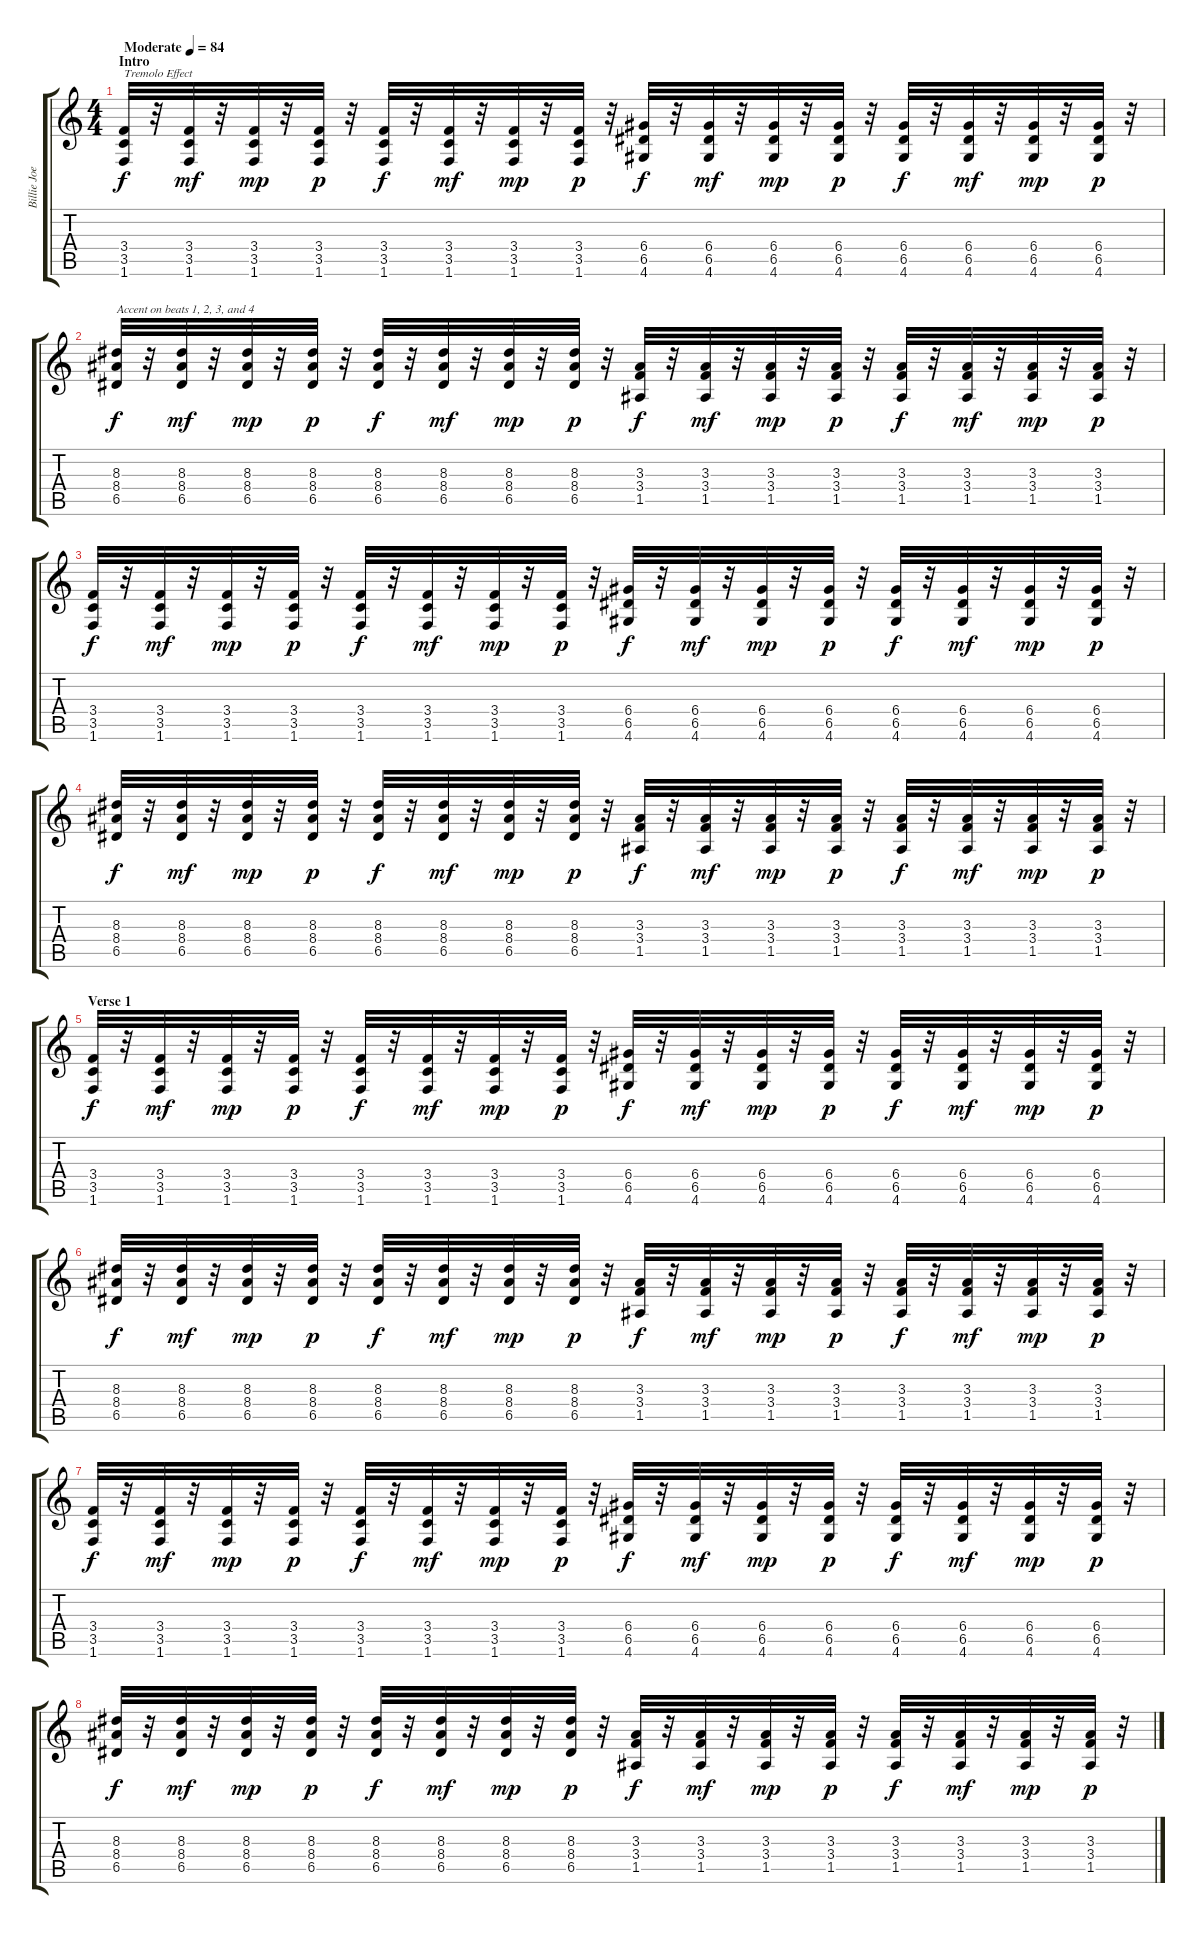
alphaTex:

\track ("Billie Joe Amrstrong - Rhythm 1" "Billie Joe") {instrument overdrivenguitar}
\staff {score tabs}
\tuning (E4 B3 G3 D3 A2 E2) {hide}
\ts (4 4)
\section ("" "Intro")
\tempo (84 "Moderate")
\clef g2
\ks c
(3.4 3.5 1.6).32{txt "Tremolo Effect" dy f instrument overdrivenguitar} r.32 (3.4 3.5 1.6).32{dy mf} r.32 (3.4 3.5 1.6).32{dy mp} r.32 (3.4 3.5 1.6).32{dy p} r.32 (3.4 3.5 1.6).32{dy f} r.32 (3.4 3.5 1.6).32{dy mf} r.32 (3.4 3.5 1.6).32{dy mp} r.32 (3.4 3.5 1.6).32{dy p} r.32 (6.4 6.5 4.6).32{dy f} r.32 (6.4 6.5 4.6).32{dy mf} r.32 (6.4 6.5 4.6).32{dy mp} r.32 (6.4 6.5 4.6).32{dy p} r.32 (6.4 6.5 4.6).32{dy f} r.32 (6.4 6.5 4.6).32{dy mf} r.32 (6.4 6.5 4.6).32{dy mp} r.32 (6.4 6.5 4.6).32{dy p} r.32 |
(8.3 8.4 6.5).32{txt "Accent on beats 1, 2, 3, and 4" dy f} r.32 (8.3 8.4 6.5).32{dy mf} r.32 (8.3 8.4 6.5).32{dy mp} r.32 (8.3 8.4 6.5).32{dy p} r.32 (8.3 8.4 6.5).32{dy f} r.32 (8.3 8.4 6.5).32{dy mf} r.32 (8.3 8.4 6.5).32{dy mp} r.32 (8.3 8.4 6.5).32{dy p} r.32 (3.3 3.4 1.5).32{dy f} r.32 (3.3 3.4 1.5).32{dy mf} r.32 (3.3 3.4 1.5).32{dy mp} r.32 (3.3 3.4 1.5).32{dy p} r.32 (3.3 3.4 1.5).32{dy f} r.32 (3.3 3.4 1.5).32{dy mf} r.32 (3.3 3.4 1.5).32{dy mp} r.32 (3.3 3.4 1.5).32{dy p} r.32 |
(3.4 3.5 1.6).32{dy f} r.32 (3.4 3.5 1.6).32{dy mf} r.32 (3.4 3.5 1.6).32{dy mp} r.32 (3.4 3.5 1.6).32{dy p} r.32 (3.4 3.5 1.6).32{dy f} r.32 (3.4 3.5 1.6).32{dy mf} r.32 (3.4 3.5 1.6).32{dy mp} r.32 (3.4 3.5 1.6).32{dy p} r.32 (6.4 6.5 4.6).32{dy f} r.32 (6.4 6.5 4.6).32{dy mf} r.32 (6.4 6.5 4.6).32{dy mp} r.32 (6.4 6.5 4.6).32{dy p} r.32 (6.4 6.5 4.6).32{dy f} r.32 (6.4 6.5 4.6).32{dy mf} r.32 (6.4 6.5 4.6).32{dy mp} r.32 (6.4 6.5 4.6).32{dy p} r.32 |
(8.3 8.4 6.5).32{dy f} r.32 (8.3 8.4 6.5).32{dy mf} r.32 (8.3 8.4 6.5).32{dy mp} r.32 (8.3 8.4 6.5).32{dy p} r.32 (8.3 8.4 6.5).32{dy f} r.32 (8.3 8.4 6.5).32{dy mf} r.32 (8.3 8.4 6.5).32{dy mp} r.32 (8.3 8.4 6.5).32{dy p} r.32 (3.3 3.4 1.5).32{dy f} r.32 (3.3 3.4 1.5).32{dy mf} r.32 (3.3 3.4 1.5).32{dy mp} r.32 (3.3 3.4 1.5).32{dy p} r.32 (3.3 3.4 1.5).32{dy f} r.32 (3.3 3.4 1.5).32{dy mf} r.32 (3.3 3.4 1.5).32{dy mp} r.32 (3.3 3.4 1.5).32{dy p} r.32 |
\section ("" "Verse 1")
(3.4 3.5 1.6).32{dy f} r.32 (3.4 3.5 1.6).32{dy mf} r.32 (3.4 3.5 1.6).32{dy mp} r.32 (3.4 3.5 1.6).32{dy p} r.32 (3.4 3.5 1.6).32{dy f} r.32 (3.4 3.5 1.6).32{dy mf} r.32 (3.4 3.5 1.6).32{dy mp} r.32 (3.4 3.5 1.6).32{dy p} r.32 (6.4 6.5 4.6).32{dy f} r.32 (6.4 6.5 4.6).32{dy mf} r.32 (6.4 6.5 4.6).32{dy mp} r.32 (6.4 6.5 4.6).32{dy p} r.32 (6.4 6.5 4.6).32{dy f} r.32 (6.4 6.5 4.6).32{dy mf} r.32 (6.4 6.5 4.6).32{dy mp} r.32 (6.4 6.5 4.6).32{dy p} r.32 |
(8.3 8.4 6.5).32{dy f} r.32 (8.3 8.4 6.5).32{dy mf} r.32 (8.3 8.4 6.5).32{dy mp} r.32 (8.3 8.4 6.5).32{dy p} r.32 (8.3 8.4 6.5).32{dy f} r.32 (8.3 8.4 6.5).32{dy mf} r.32 (8.3 8.4 6.5).32{dy mp} r.32 (8.3 8.4 6.5).32{dy p} r.32 (3.3 3.4 1.5).32{dy f} r.32 (3.3 3.4 1.5).32{dy mf} r.32 (3.3 3.4 1.5).32{dy mp} r.32 (3.3 3.4 1.5).32{dy p} r.32 (3.3 3.4 1.5).32{dy f} r.32 (3.3 3.4 1.5).32{dy mf} r.32 (3.3 3.4 1.5).32{dy mp} r.32 (3.3 3.4 1.5).32{dy p} r.32 |
(3.4 3.5 1.6).32{dy f} r.32 (3.4 3.5 1.6).32{dy mf} r.32 (3.4 3.5 1.6).32{dy mp} r.32 (3.4 3.5 1.6).32{dy p} r.32 (3.4 3.5 1.6).32{dy f} r.32 (3.4 3.5 1.6).32{dy mf} r.32 (3.4 3.5 1.6).32{dy mp} r.32 (3.4 3.5 1.6).32{dy p} r.32 (6.4 6.5 4.6).32{dy f} r.32 (6.4 6.5 4.6).32{dy mf} r.32 (6.4 6.5 4.6).32{dy mp} r.32 (6.4 6.5 4.6).32{dy p} r.32 (6.4 6.5 4.6).32{dy f} r.32 (6.4 6.5 4.6).32{dy mf} r.32 (6.4 6.5 4.6).32{dy mp} r.32 (6.4 6.5 4.6).32{dy p} r.32 |
(8.3 8.4 6.5).32{dy f} r.32 (8.3 8.4 6.5).32{dy mf} r.32 (8.3 8.4 6.5).32{dy mp} r.32 (8.3 8.4 6.5).32{dy p} r.32 (8.3 8.4 6.5).32{dy f} r.32 (8.3 8.4 6.5).32{dy mf} r.32 (8.3 8.4 6.5).32{dy mp} r.32 (8.3 8.4 6.5).32{dy p} r.32 (3.3 3.4 1.5).32{dy f} r.32 (3.3 3.4 1.5).32{dy mf} r.32 (3.3 3.4 1.5).32{dy mp} r.32 (3.3 3.4 1.5).32{dy p} r.32 (3.3 3.4 1.5).32{dy f} r.32 (3.3 3.4 1.5).32{dy mf} r.32 (3.3 3.4 1.5).32{dy mp} r.32 (3.3 3.4 1.5).32{dy p} r.32
